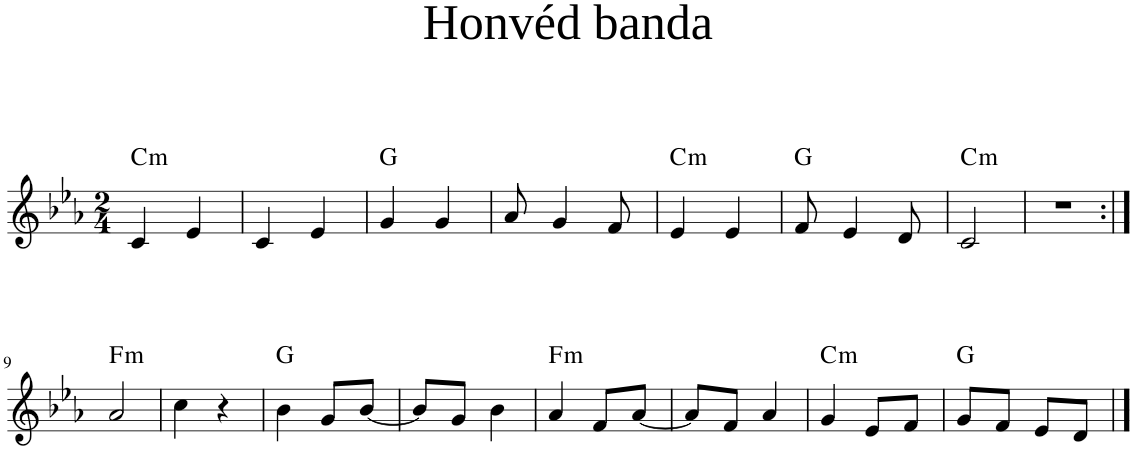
**kern	**harte
*part1	*part1
*staff1	*
*I"Piano	*
*I'Pno	*
*clefG2	*
*k[b-e-a-]	*
*M2/4	*
=1	=1
!	!LO:H:kt=m
4c/	C:min
4e-/	.
=2	=2
4c/	.
4e-/	.
=3	=3
4g/	G:maj
4g/	.
=4	=4
8a-/	.
4g/	.
8f/	.
=5	=5
!	!LO:H:kt=m
4e-/	C:min
4e-/	.
=6	=6
8f/	G:maj
4e-/	.
8d/	.
=7	=7
!	!LO:H:kt=m
2c/	C:min
=8	=8
2r	.
!!LO:LB:g=z
=9:|!	=9:|!
!	!LO:H:kt=m
2a-/	F:min
=10	=10
4cc\	.
4r	.
=11	=11
4b-\	G:maj
8g/L	.
[8b-/J	.
=12	=12
8b-/L]	.
8g/J	.
4b-\	.
=13	=13
!	!LO:H:kt=m
4a-/	F:min
8f/L	.
[8a-/J	.
=14	=14
8a-/L]	.
8f/J	.
4a-/	.
=15	=15
!	!LO:H:kt=m
4g/	C:min
8e-/L	.
8f/J	.
=16	=16
8g/L	G:maj
8f/J	.
8e-/L	.
8d/J	.
==	==
*-	*-
